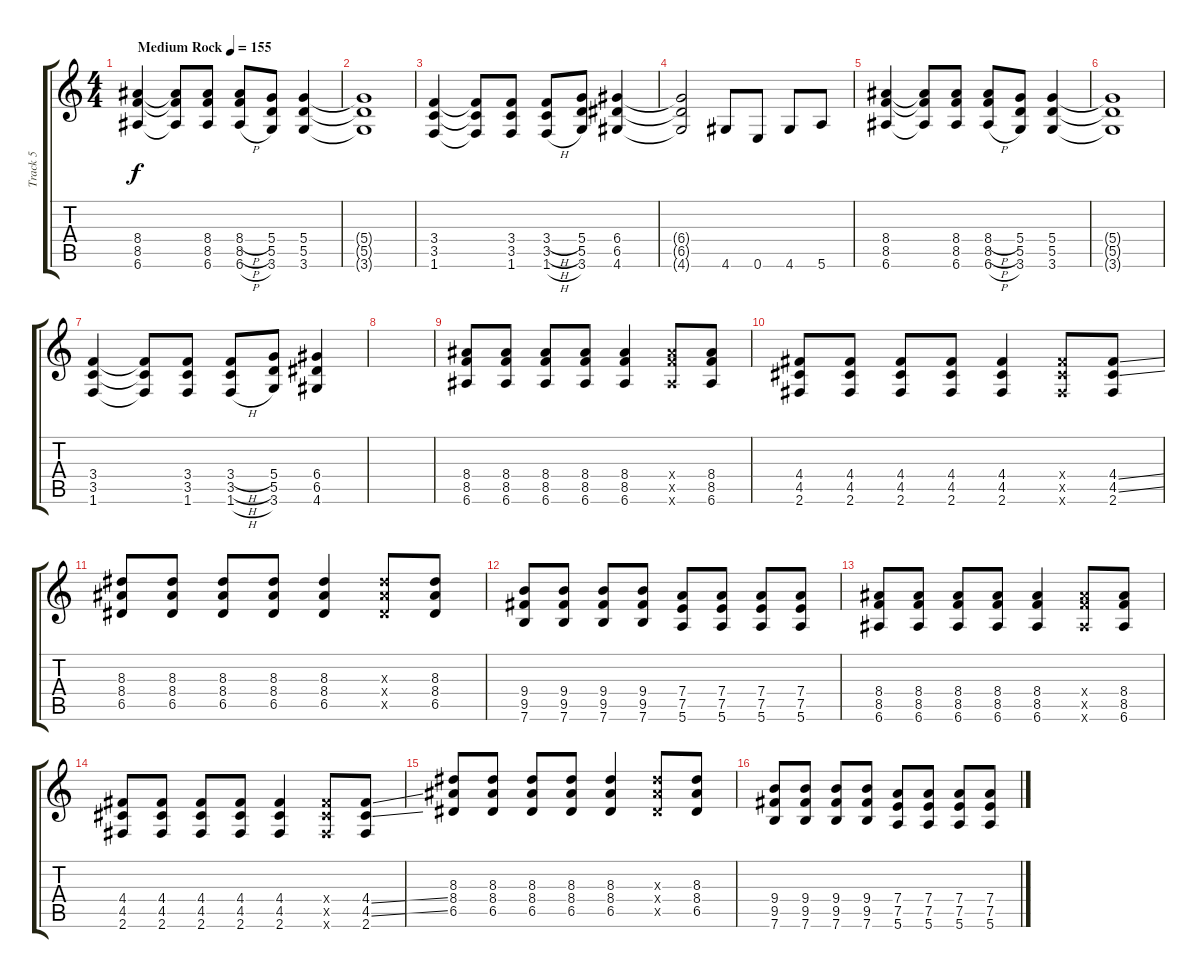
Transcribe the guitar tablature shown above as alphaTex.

\track ("Track 5" "Track 5") {instrument distortionguitar}
\staff {score tabs}
\tuning (E4 B3 G3 D3 A2 E2) {hide}
\ts (4 4)
\tempo (155 "Medium Rock")
\clef g2
\ks c
(8.4 8.5 6.6).4{dy f instrument distortionguitar} (8.4{t} 8.5{t} 6.6{t}).8 (8.4 8.5 6.6).8 (8.4{h} 8.5{h} 6.6{h}).8 (5.4 5.5 3.6).8 (5.4 5.5 3.6).4 |
(5.4{t} 5.5{t} 3.6{t}).1 |
(3.4 3.5 1.6).4 (3.4{t} 3.5{t} 1.6{t}).8 (3.4 3.5 1.6).8 (3.4{h} 3.5{h} 1.6{h}).8 (5.4 5.5 3.6).8 (6.4 6.5 4.6).4 |
(6.4{t} 6.5{t} 4.6{t}).2 4.6.8 0.6.8 4.6.8 5.6.8 |
(8.4 8.5 6.6).4 (8.4{t} 8.5{t} 6.6{t}).8 (8.4 8.5 6.6).8 (8.4{h} 8.5{h} 6.6{h}).8 (5.4 5.5 3.6).8 (5.4 5.5 3.6).4 |
(5.4{t} 5.5{t} 3.6{t}).1 |
(3.4 3.5 1.6).4 (3.4{t} 3.5{t} 1.6{t}).8 (3.4 3.5 1.6).8 (3.4{h} 3.5{h} 1.6{h}).8 (5.4 5.5 3.6).8 (6.4 6.5 4.6).4 |
|
(8.4 8.5 6.6).8 (8.4 8.5 6.6).8 (8.4 8.5 6.6).8 (8.4 8.5 6.6).8 (8.4 8.5 6.6).4 (8.4{x} 8.5{x} 6.6{x}).8 (8.4 8.5 6.6).8 |
(4.4 4.5 2.6).8 (4.4 4.5 2.6).8 (4.4 4.5 2.6).8 (4.4 4.5 2.6).8 (4.4 4.5 2.6).4 (4.4{x} 4.5{x} 2.6{x}).8 (4.4{ss} 4.5{ss} 2.6).8 |
(8.3 8.4 6.5).8 (8.3 8.4 6.5).8 (8.3 8.4 6.5).8 (8.3 8.4 6.5).8 (8.3 8.4 6.5).4 (8.3{x} 8.4{x} 6.5{x}).8 (8.3 8.4 6.5).8 |
(9.4 9.5 7.6).8 (9.4 9.5 7.6).8 (9.4 9.5 7.6).8 (9.4 9.5 7.6).8 (7.4 7.5 5.6).8 (7.4 7.5 5.6).8 (7.4 7.5 5.6).8 (7.4 7.5 5.6).8 |
(8.4 8.5 6.6).8 (8.4 8.5 6.6).8 (8.4 8.5 6.6).8 (8.4 8.5 6.6).8 (8.4 8.5 6.6).4 (8.4{x} 8.5{x} 6.6{x}).8 (8.4 8.5 6.6).8 |
(4.4 4.5 2.6).8 (4.4 4.5 2.6).8 (4.4 4.5 2.6).8 (4.4 4.5 2.6).8 (4.4 4.5 2.6).4 (4.4{x} 4.5{x} 2.6{x}).8 (4.4{ss} 4.5{ss} 2.6).8 |
(8.3 8.4 6.5).8 (8.3 8.4 6.5).8 (8.3 8.4 6.5).8 (8.3 8.4 6.5).8 (8.3 8.4 6.5).4 (8.3{x} 8.4{x} 6.5{x}).8 (8.3 8.4 6.5).8 |
(9.4 9.5 7.6).8 (9.4 9.5 7.6).8 (9.4 9.5 7.6).8 (9.4 9.5 7.6).8 (7.4 7.5 5.6).8 (7.4 7.5 5.6).8 (7.4 7.5 5.6).8 (7.4 7.5 5.6).8
